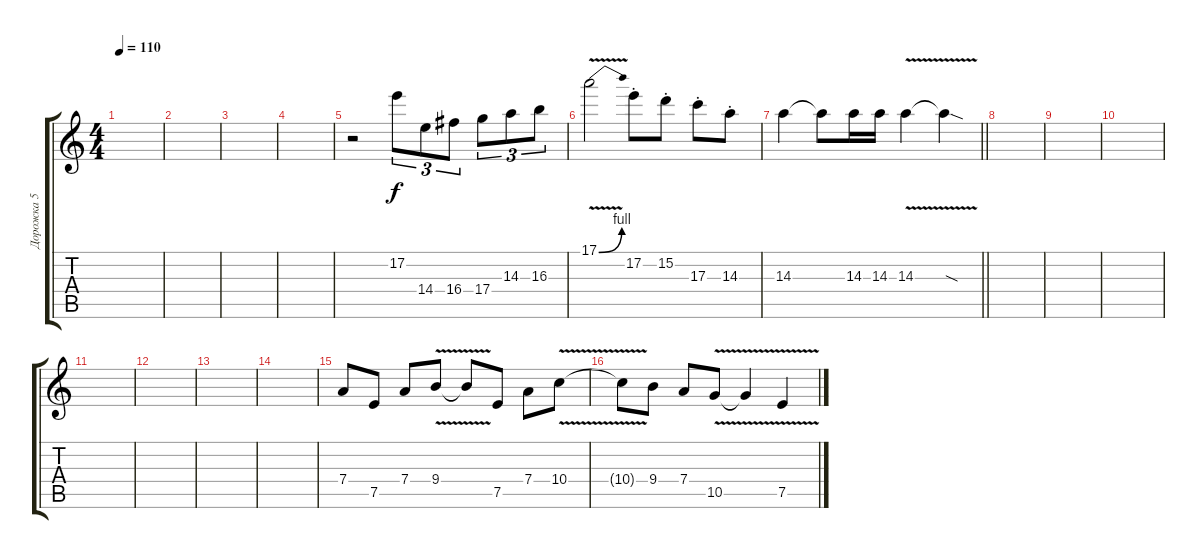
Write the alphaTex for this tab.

\track ("Дорожка 5" "Дорожка 5") {instrument distortionguitar}
\staff {score tabs}
\tuning (E4 B3 G3 D3 A2 E2) {hide}
\ts (4 4)
\tempo 110
\clef g2
\ks c
|
|
|
|
r.2 17.2.8{tu (3 2)} 14.4.8{tu (3 2)} 16.4.8{tu (3 2)} 17.4.8{tu (3 2)} 14.3.8{tu (3 2)} 16.3.8{tu (3 2)} |
17.1{be (bend 0 0 60 4) v}.2 17.2{st}.8 15.2{st}.8 17.3{st}.8 14.3{st}.8 |
\barLineRight lightlight
14.3.4 14.3{t}.8 14.3.16 14.3.16 14.3{v}.4 14.3{sod t}.4 |
|
|
|
|
|
|
|
7.4.8 7.5.8 7.4.8 9.4{v}.8 9.4{t}.8 7.5.8 7.4.8 10.4{v}.8 |
10.4{t}.8 9.4.8 7.4.8 10.5{v}.8 10.5{t}.4 7.5{v}.4
